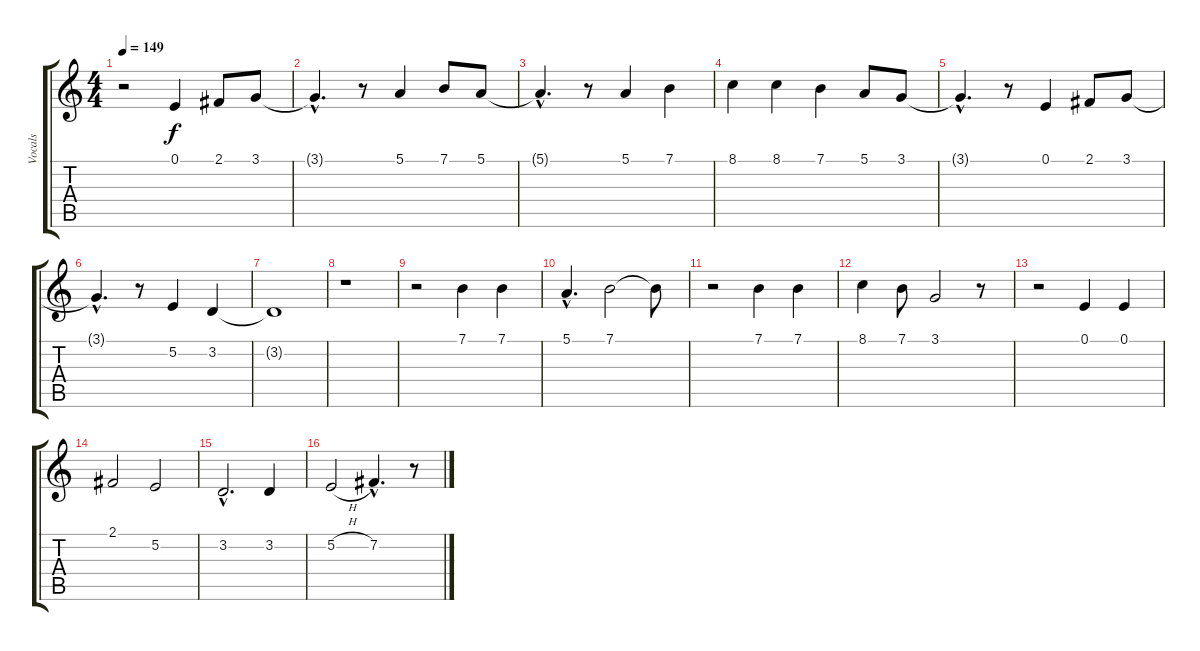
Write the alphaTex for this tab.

\track ("Vocals" "Vocals") {instrument brightacousticpiano}
\staff {score tabs}
\tuning (E4 B3 G3 D3 A2 E2) {hide}
\ts (4 4)
\tempo 149
\clef g2
\ks c
r.2{dy f} 0.1.4 2.1.8 3.1.8 |
3.1{hac t}.4{d} r.8 5.1.4 7.1.8 5.1.8 |
5.1{hac t}.4{d} r.8 5.1.4 7.1.4 |
8.1.4 8.1.4 7.1.4 5.1.8 3.1.8 |
3.1{hac t}.4{d} r.8 0.1.4 2.1.8 3.1.8 |
3.1{hac t}.4{d} r.8 5.2.4 3.2.4 |
3.2{t}.1 |
r.1 |
r.2 7.1.4 7.1.4 |
5.1{hac}.4{d} 7.1.2 7.1{t}.8 |
r.2 7.1.4 7.1.4 |
8.1.4 7.1.8 3.1.2 r.8 |
r.2 0.1.4 0.1.4 |
2.1.2 5.2.2 |
3.2{hac}.2{d} 3.2.4 |
5.2{h}.2 7.2{hac}.4{d} r.8
